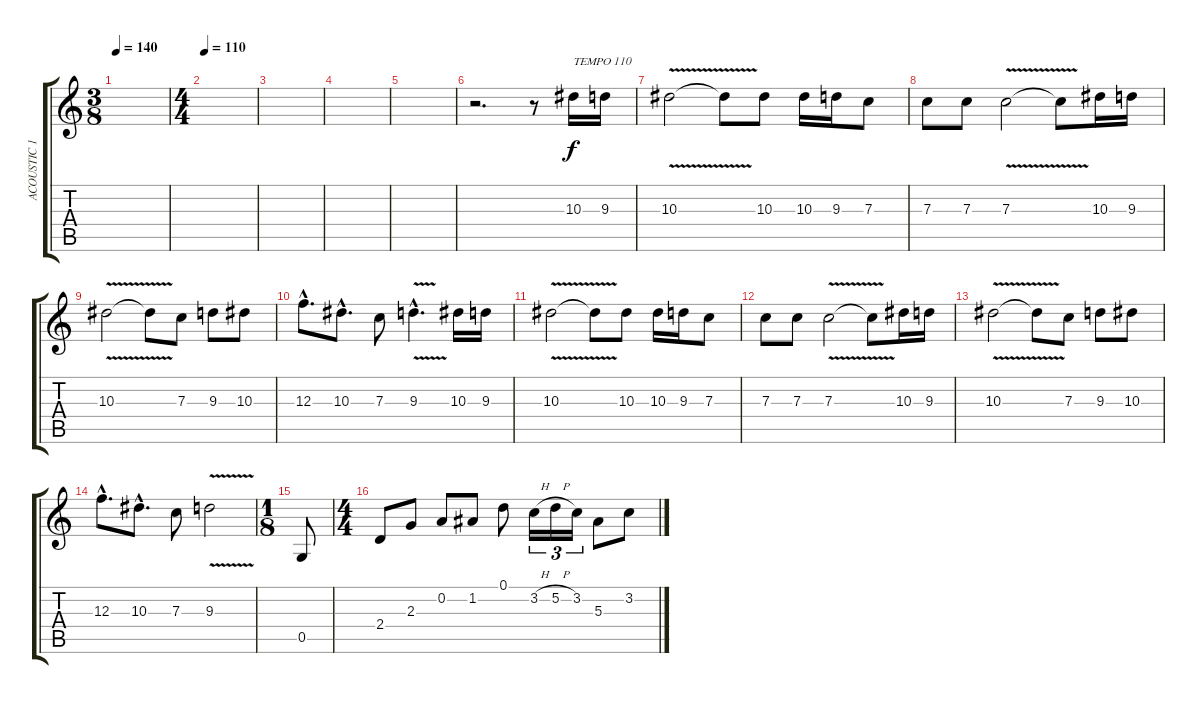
\track ("ACOUSTIC 1" "ACOUSTIC 1") {instrument acousticguitarsteel}
\staff {score tabs}
\tuning (D4 A3 F3 C3 G2 D2) {hide}
\ts (3 8)
\tempo 140
\clef g2
\ks c
|
\ts (4 4)
\tempo 110
|
|
|
|
r.2{d} r.8 10.3.16{txt "TEMPO 110"} 9.3.16 |
10.3{v}.2 10.3{t}.8 10.3.8 10.3.16 9.3.16 7.3.8 |
7.3.8 7.3.8 7.3{v}.2 7.3{t}.8 10.3.16 9.3.16 |
10.3{v}.2 10.3{t}.8 7.3.8 9.3.8 10.3.8 |
12.3{hac}.8{d} 10.3{hac}.8{d} 7.3.8 9.3{v hac}.4{d} 10.3.16 9.3.16 |
10.3{v}.2 10.3{t}.8 10.3.8 10.3.16 9.3.16 7.3.8 |
7.3.8 7.3.8 7.3{v}.2 7.3{t}.8 10.3.16 9.3.16 |
10.3{v}.2 10.3{t}.8 7.3.8 9.3.8 10.3.8 |
12.3{hac}.8{d} 10.3{hac}.8{d} 7.3.8 9.3{v}.2 |
\ts (1 8)
0.5.8 |
\ts (4 4)
2.4.8 2.3.8 0.2.8 1.2.8 0.1.8 3.2{h}.16{tu (3 2)} 5.2{h}.16{tu (3 2)} 3.2.16{tu (3 2)} 5.3.8 3.2.8
